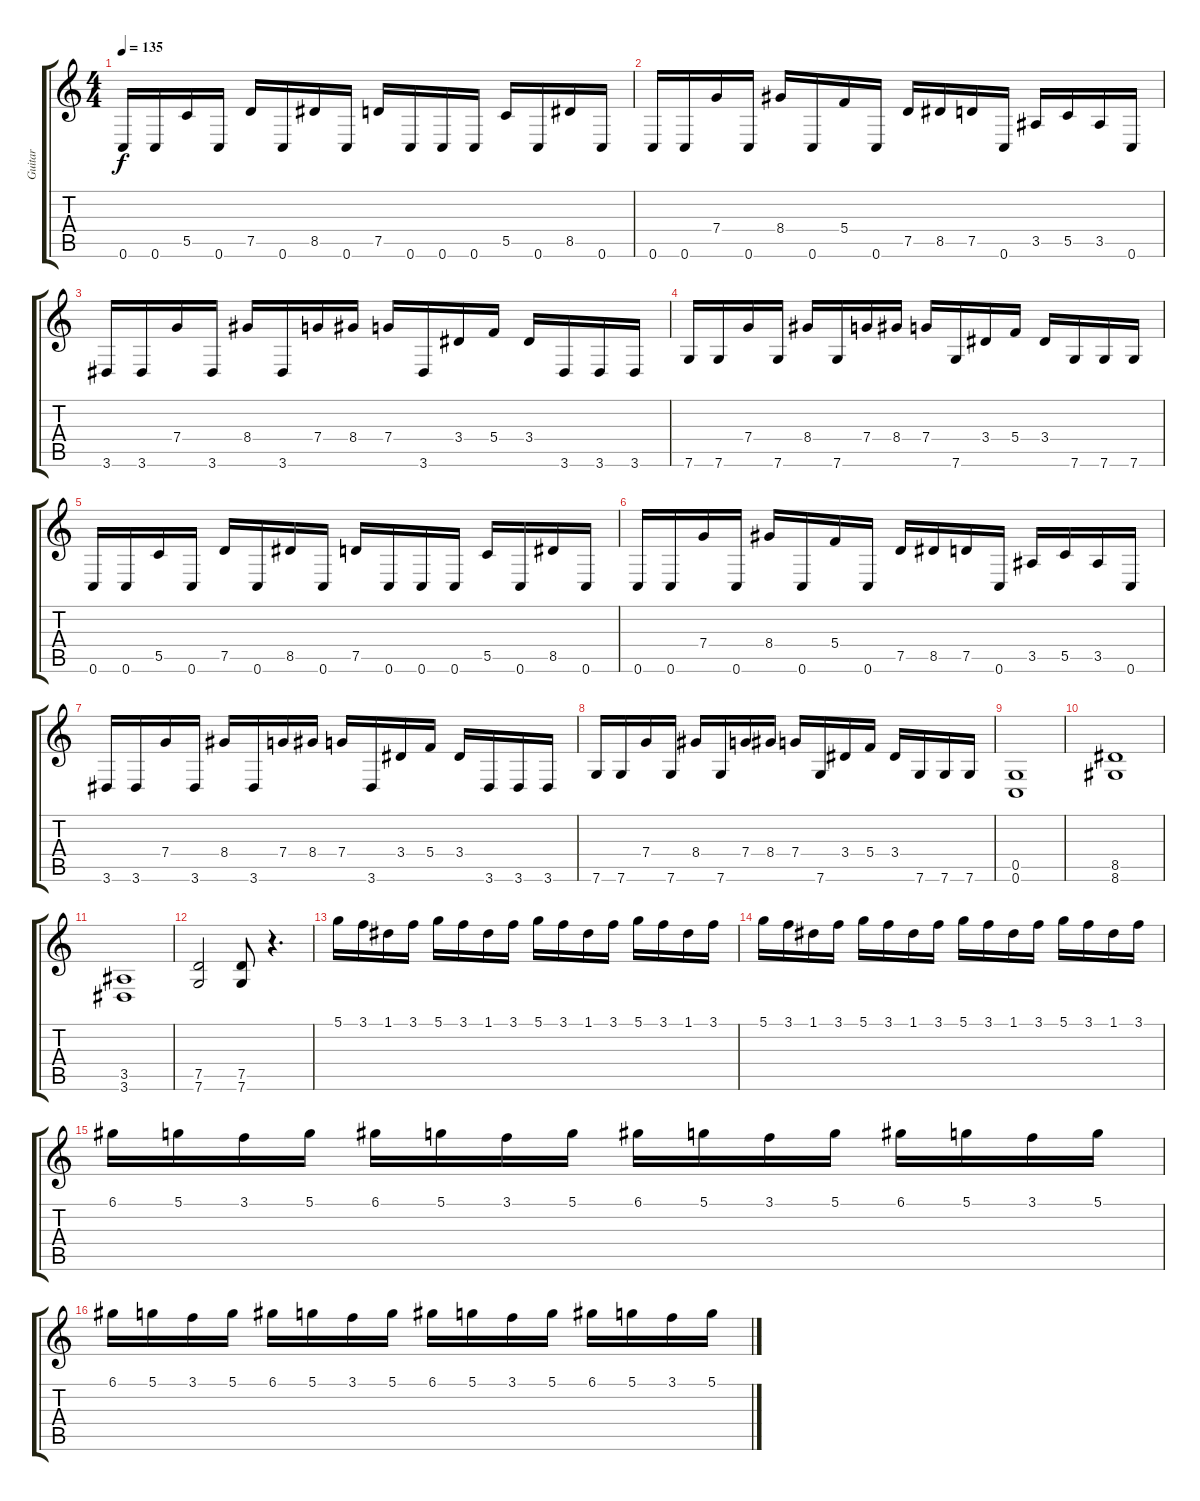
\track ("Guitar" "Guitar") {instrument distortionguitar}
\staff {score tabs}
\tuning (D4 A3 F3 C3 G2 C2) {hide}
\ts (4 4)
\tempo 135
\clef g2
\ks c
0.6.16{dy f} 0.6.16 5.5.16 0.6.16 7.5.16 0.6.16 8.5.16 0.6.16 7.5.16 0.6.16 0.6.16 0.6.16 5.5.16 0.6.16 8.5.16 0.6.16 |
0.6.16 0.6.16 7.4.16 0.6.16 8.4.16 0.6.16 5.4.16 0.6.16 7.5.16 8.5.16 7.5.16 0.6.16 3.5.16 5.5.16 3.5.16 0.6.16 |
3.6.16 3.6.16 7.4.16 3.6.16 8.4.16 3.6.16 7.4.16 8.4.16 7.4.16 3.6.16 3.4.16 5.4.16 3.4.16 3.6.16 3.6.16 3.6.16 |
7.6.16 7.6.16 7.4.16 7.6.16 8.4.16 7.6.16 7.4.16 8.4.16 7.4.16 7.6.16 3.4.16 5.4.16 3.4.16 7.6.16 7.6.16 7.6.16 |
0.6.16 0.6.16 5.5.16 0.6.16 7.5.16 0.6.16 8.5.16 0.6.16 7.5.16 0.6.16 0.6.16 0.6.16 5.5.16 0.6.16 8.5.16 0.6.16 |
0.6.16 0.6.16 7.4.16 0.6.16 8.4.16 0.6.16 5.4.16 0.6.16 7.5.16 8.5.16 7.5.16 0.6.16 3.5.16 5.5.16 3.5.16 0.6.16 |
3.6.16 3.6.16 7.4.16 3.6.16 8.4.16 3.6.16 7.4.16 8.4.16 7.4.16 3.6.16 3.4.16 5.4.16 3.4.16 3.6.16 3.6.16 3.6.16 |
7.6.16 7.6.16 7.4.16 7.6.16 8.4.16 7.6.16 7.4.16 8.4.16 7.4.16 7.6.16 3.4.16 5.4.16 3.4.16 7.6.16 7.6.16 7.6.16 |
(0.5 0.6).1 |
(8.5 8.6).1 |
(3.5 3.6).1 |
(7.5 7.6).2 (7.5 7.6).8 r.4{d} |
5.1.16 3.1.16 1.1.16 3.1.16 5.1.16 3.1.16 1.1.16 3.1.16 5.1.16 3.1.16 1.1.16 3.1.16 5.1.16 3.1.16 1.1.16 3.1.16 |
5.1.16 3.1.16 1.1.16 3.1.16 5.1.16 3.1.16 1.1.16 3.1.16 5.1.16 3.1.16 1.1.16 3.1.16 5.1.16 3.1.16 1.1.16 3.1.16 |
6.1.16 5.1.16 3.1.16 5.1.16 6.1.16 5.1.16 3.1.16 5.1.16 6.1.16 5.1.16 3.1.16 5.1.16 6.1.16 5.1.16 3.1.16 5.1.16 |
6.1.16 5.1.16 3.1.16 5.1.16 6.1.16 5.1.16 3.1.16 5.1.16 6.1.16 5.1.16 3.1.16 5.1.16 6.1.16 5.1.16 3.1.16 5.1.16
